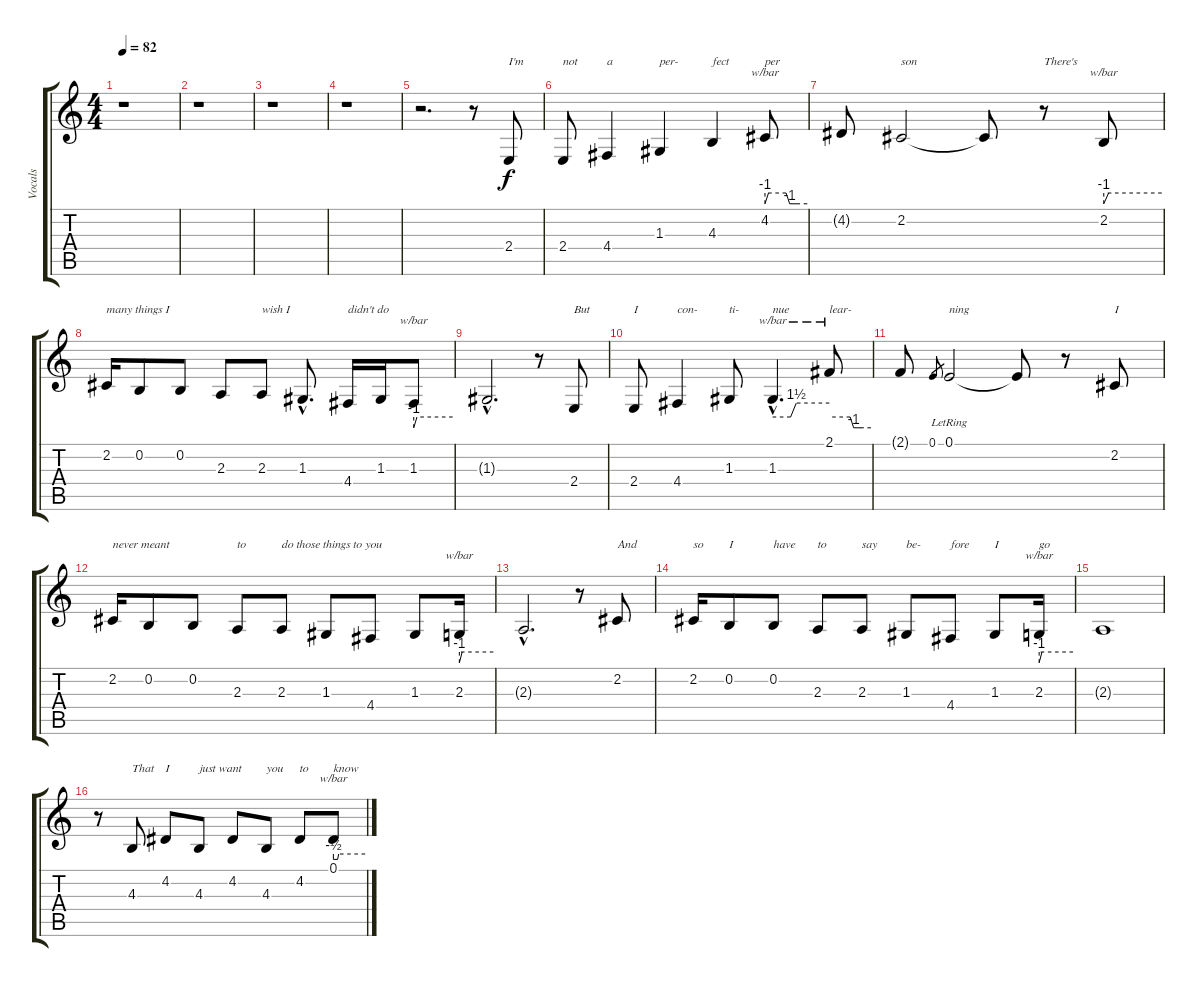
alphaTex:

\track ("Vocals" "Vocals") {instrument oboe}
\staff {score tabs}
\tuning (E4 B3 G3 D3 A2 E2) {hide}
\ts (4 4)
\tempo 82
\clef g2
\ks c
r.1{dy f instrument oboe} |
r.1 |
r.1 |
r.1 |
r.2{d} r.8 2.4.8{txt "I'm"} |
2.4.8{txt "not"} 4.4.4{txt "a"} 1.3.4{txt "per-"} 4.3.4{txt "fect"} 4.2.8{tbe (custom default 0 -4 5 0 30 0 35 -4 45 -4 60 -4) txt "per"} |
4.2{t}.8 2.2.2{txt "son"} 2.2{t}.8 r.8{txt "There's"} 2.2.8{tbe (custom default 0 -4 5 0 60 0)} |
2.2.16{txt "many things I"} 0.2.8 0.2.8 2.3.8 2.3.8{txt "wish I"} 1.3{hac}.8{d} 4.4.16{txt "didn't do"} 1.3.16 1.3.8{tbe (custom default 0 -4 5 0 60 0)} |
1.3{hac t}.2{d} r.8 2.4.8{txt "But"} |
2.4.8{txt "I"} 4.4.4{txt "con-"} 1.3.8{txt "ti-"} 1.3{hac}.4{d tbe (custom default 0 0 19 0 25 6 60 6) txt "nue"} 2.1.8{tbe (custom default 0 0 30 0 35 -4 45 -4 60 -4) txt "lear-"} |
2.1{t}.8 0.1.8{gr} 0.1{lr}.2{txt "ning"} 0.1{t}.8 r.8 2.2.8{txt "I"} |
2.2.16{txt "never meant"} 0.2.8 0.2.8 2.3.8{txt "to"} 2.3.8{txt "do those things to you"} 1.3.8 4.4.8 1.3.8 2.3.16{tbe (custom default 0 -4 5 0 60 0)} |
2.3{hac t}.2{d} r.8 2.2.8{txt "And"} |
2.2.16{txt "so"} 0.2.8{txt "I"} 0.2.8{txt "have"} 2.3.8{txt "to"} 2.3.8{txt "say"} 1.3.8{txt "be-"} 4.4.8{txt "fore"} 1.3.8{txt "I"} 2.3.16{tbe (custom default 0 -4 5 0 60 0) txt "go"} |
2.3{t}.1 |
r.8 4.3.8{txt "That"} 4.2.8{txt "I"} 4.3.8{txt "just want"} 4.2.8 4.3.8{txt "you"} 4.2.8{txt "to"} 0.1.8{tbe (custom default 0 -2 8 -2 10 0 60 0) txt "know"}
